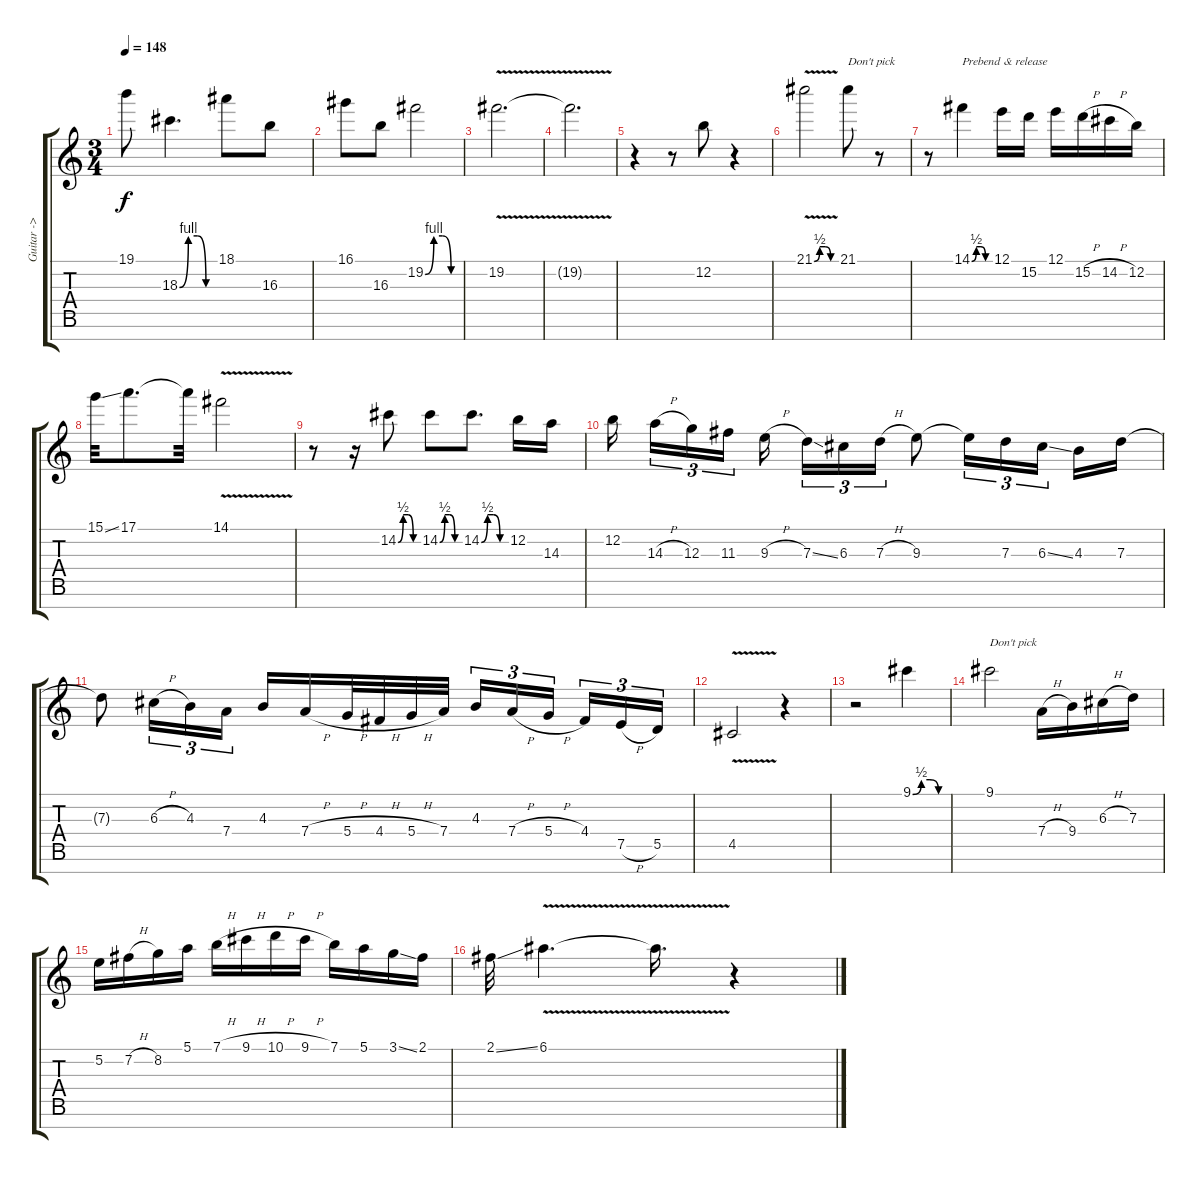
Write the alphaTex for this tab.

\track ("Guitar -> Joe Satriani" "Guitar -> ") {instrument overdrivenguitar}
\staff {score tabs}
\tuning (E4 B3 G3 D3 A2 E2 B1) {hide}
\ts (3 4)
\tempo 148
\clef g2
\ks c
19.1.8{dy f} 18.3{be (custom 0 0 15 4 30 4 45 0 60 0)}.4{d} 18.1.8 16.3.8 |
16.1.8 16.3.8 19.2{be (custom 0 0 15 4 30 4 45 0 60 0)}.2 |
19.2{v}.2{d} |
19.2{t}.2{d} |
r.4 r.8 12.2.8 r.4 |
21.1{be (custom 0 0 15 2 30 2 45 0 60 0) v}.2 21.1.8{txt "Don't pick"} r.8 |
r.8 14.1{be (custom 0 0 15 2 30 2 45 0 60 0)}.4{txt "Prebend & release"} 12.1.16 15.2.16 12.1.16 15.2{h}.16 14.2{h}.16 12.2.16 |
15.1{ss}.32 17.1.8{d} 17.1{t}.32 14.1{v}.2 |
r.8 r.16 14.2{be (custom 0 0 15 2 30 2 45 0 60 0)}.8 14.2{be (custom 0 0 15 2 30 2 45 0 60 0)}.8 14.2{be (custom 0 0 15 2 30 2 45 0 60 0)}.8{d} 12.2.16 14.3.16 |
12.2.16 14.3{h}.16{tu (3 2)} 12.3.16{tu (3 2)} 11.3.16{tu (3 2)} 9.3{h}.16 7.3{ss}.16{tu (3 2)} 6.3.16{tu (3 2)} 7.3{h}.16{tu (3 2)} 9.3.8 9.3{t}.16{tu (3 2)} 7.3.16{tu (3 2)} 6.3{ss}.16{tu (3 2)} 4.3.16 7.3.16 |
7.3{t}.8 6.3{h}.16{tu (3 2)} 4.3.16{tu (3 2)} 7.4.16{tu (3 2)} 4.3.16 7.4{h}.16 5.4{h}.32 4.4{h}.32 5.4{h}.32 7.4.32 4.3.16{tu (3 2)} 7.4{h}.16{tu (3 2)} 5.4{h}.16{tu (3 2)} 4.4.16{tu (3 2)} 7.5{h}.16{tu (3 2)} 5.5.16{tu (3 2)} |
4.5{v}.2 r.4 |
r.2 9.1{be (custom 0 0 15 2 30 2 45 0 60 0)}.4 |
9.1.2{txt "Don't pick"} 7.4{h}.16 9.4.16 6.3{h}.16 7.3.16 |
5.2.16 7.2{h}.16 8.2.16 5.1.16 7.1{h}.16 9.1{h}.16 10.1{h}.16 9.1{h}.16 7.1.16 5.1.16 3.1{ss}.16 2.1.16 |
2.1{ss}.32 6.1{v}.4{d} 6.1{t}.16{d} r.4
